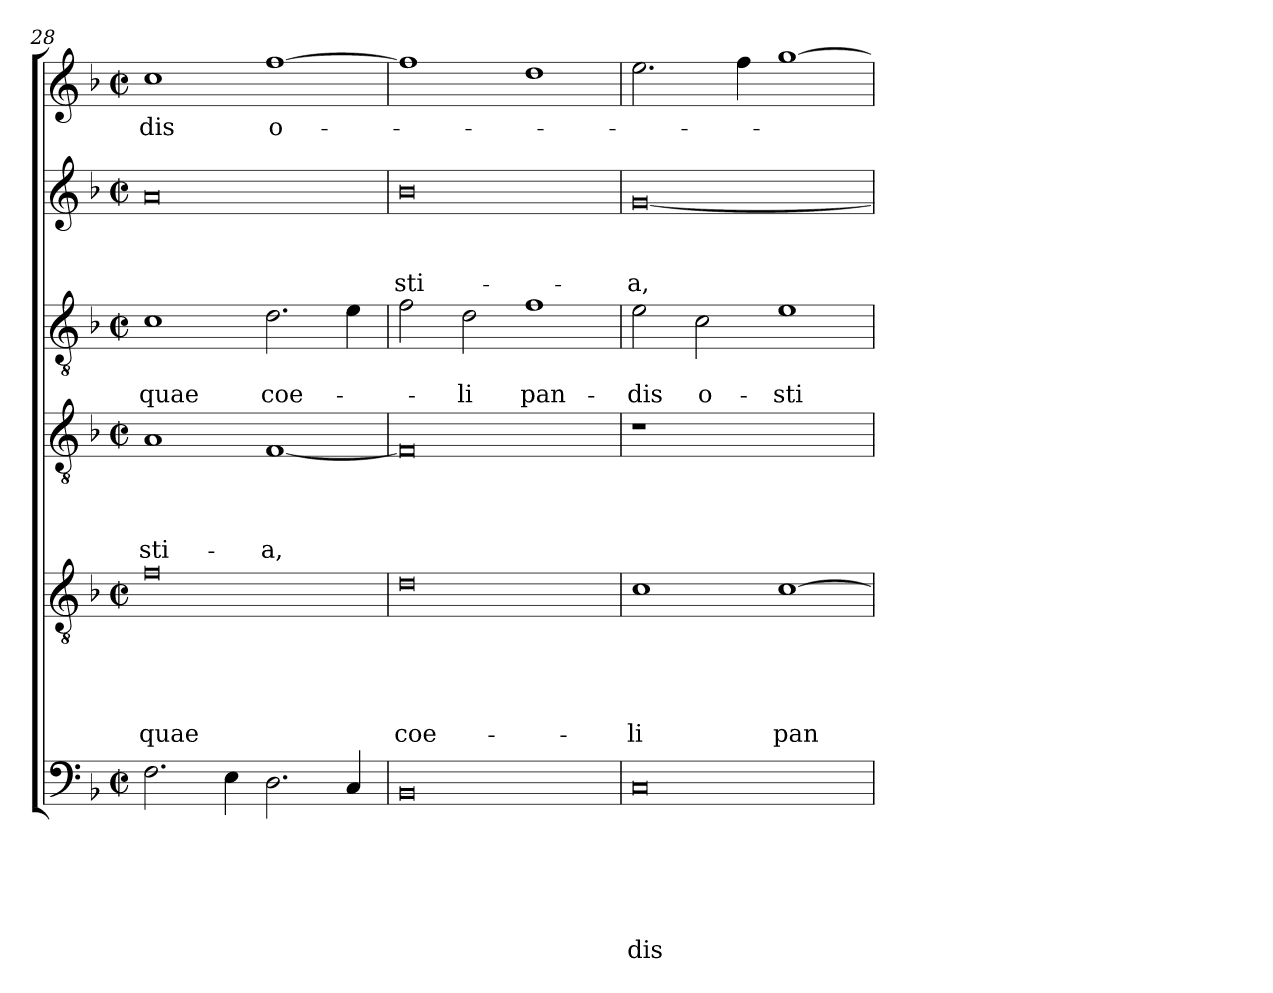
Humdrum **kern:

**kern	**text	**text	**text	**text	**text	**text	**kern	**text	**text	**text	**text	**text	**kern	**text	**text	**text	**text	**kern	**text	**text	**kern	**text	**text	**text	**kern	**text
*part6	*part6	*part6	*part6	*part6	*part6	*part6	*part5	*part5	*part5	*part5	*part5	*part5	*part4	*part4	*part4	*part4	*part4	*part3	*part3	*part3	*part2	*part2	*part2	*part2	*part1	*part1
*staff6	*staff6	*staff6	*staff6	*staff6	*staff6	*staff6	*staff5	*staff5	*staff5	*staff5	*staff5	*staff5	*staff4	*staff4	*staff4	*staff4	*staff4	*staff3	*staff3	*staff3	*staff2	*staff2	*staff2	*staff2	*staff1	*staff1
*clefF4	*	*	*	*	*	*	*clefGv2	*	*	*	*	*	*clefGv2	*	*	*	*	*clefGv2	*	*	*clefG2	*	*	*	*clefG2	*
*k[b-]	*	*	*	*	*	*	*k[b-]	*	*	*	*	*	*k[b-]	*	*	*	*	*k[b-]	*	*	*k[b-]	*	*	*	*k[b-]	*
*F:	*	*	*	*	*	*	*F:	*	*	*	*	*	*F:	*	*	*	*	*F:	*	*	*F:	*	*	*	*F:	*
*M2/2	*	*	*	*	*	*	*M2/2	*	*	*	*	*	*M2/2	*	*	*	*	*M2/2	*	*	*M2/2	*	*	*	*M2/2	*
*met(c|)	*	*	*	*	*	*	*met(c|)	*	*	*	*	*	*met(c|)	*	*	*	*	*met(c|)	*	*	*met(c|)	*	*	*	*met(c|)	*
=28	=28	=28	=28	=28	=28	=28	=28	=28	=28	=28	=28	=28	=28	=28	=28	=28	=28	=28	=28	=28	=28	=28	=28	=28	=28	=28
2.F\	.	.	.	.	.	.	0f	.	.	.	.	quae	1A	.	.	.	-sti-	1c	.	quae	0a	.	.	.	1cc	-dis
4E\	.	.	.	.	.	.	.	.	.	.	.	.	.	.	.	.	.	.	.	.	.	.	.	.	.	.
2.D\	.	.	.	.	.	.	.	.	.	.	.	.	[1F	.	.	.	-a,	2.d\	.	coe-	.	.	.	.	[1ff	o-
4C/	.	.	.	.	.	.	.	.	.	.	.	.	.	.	.	.	.	4e\	.	.	.	.	.	.	.	.
=29	=29	=29	=29	=29	=29	=29	=29	=29	=29	=29	=29	=29	=29	=29	=29	=29	=29	=29	=29	=29	=29	=29	=29	=29	=29	=29
0BB-	.	.	.	.	.	.	0d	.	.	.	.	coe-	0F]	.	.	.	.	2f\	.	.	0b-	.	.	-sti-	1ff]	.
.	.	.	.	.	.	.	.	.	.	.	.	.	.	.	.	.	.	2d\	.	-li	.	.	.	.	.	.
.	.	.	.	.	.	.	.	.	.	.	.	.	.	.	.	.	.	1f	.	pan-	.	.	.	.	1dd	.
=30	=30	=30	=30	=30	=30	=30	=30	=30	=30	=30	=30	=30	=30	=30	=30	=30	=30	=30	=30	=30	=30	=30	=30	=30	=30	=30
0C	.	.	.	.	.	-dis	1c	.	.	.	.	-li	1r	.	.	.	.	2e\	.	-dis	[0g	.	.	-a,	2.ee\	.
.	.	.	.	.	.	.	.	.	.	.	.	.	.	.	.	.	.	2c\	.	o-	.	.	.	.	.	.
.	.	.	.	.	.	.	.	.	.	.	.	.	.	.	.	.	.	.	.	.	.	.	.	.	4ff\	.
.	.	.	.	.	.	.	[1c	.	.	.	.	pan-	1ryy	.	.	.	.	1e	.	-sti-	.	.	.	.	[1gg	.
=	=	=	=	=	=	=	=	=	=	=	=	=	=	=	=	=	=	=	=	=	=	=	=	=	=	=
*-	*-	*-	*-	*-	*-	*-	*-	*-	*-	*-	*-	*-	*-	*-	*-	*-	*-	*-	*-	*-	*-	*-	*-	*-	*-	*-
